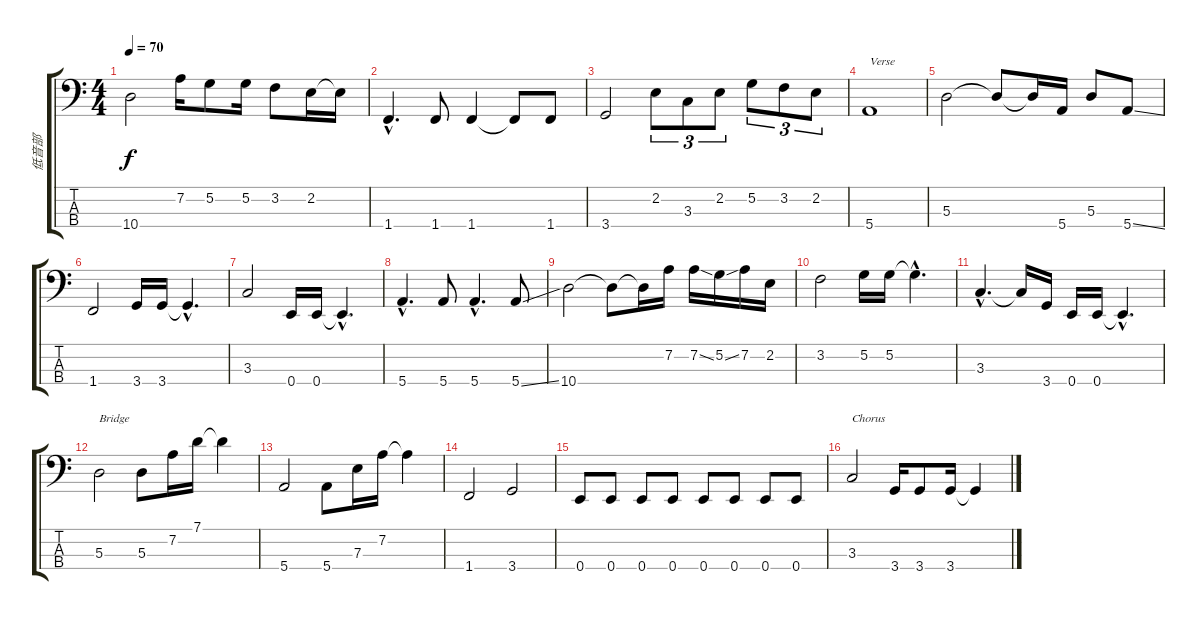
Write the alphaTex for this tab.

\track ("低音部 " "低音部 ") {instrument electricbassfinger}
\staff {score tabs}
\tuning (G2 D2 A1 E1) {hide}
\ts (4 4)
\tempo 70
\clef f4
\ks c
10.4.2{dy f} 7.2.16 5.2.8 5.2.16 3.2.8 2.2.16 2.2{t}.16 |
1.4{hac}.4{d} 1.4.8 1.4.4 1.4{t}.8 1.4.8 |
3.4.2 2.2.8{tu (3 2)} 3.3.8{tu (3 2)} 2.2.8{tu (3 2)} 5.2.8{tu (3 2)} 3.2.8{tu (3 2)} 2.2.8{tu (3 2)} |
5.4.1{txt "Verse"} |
5.3.2 5.3{t}.8 5.3{t}.16 5.4.16 5.3.8 5.4{ss}.8 |
1.4.2 3.4.16 3.4.16 3.4{hac t}.4{d} |
3.3.2 0.4.16 0.4.16 0.4{hac t}.4{d} |
5.4{hac}.4{d} 5.4.8 5.4{hac}.4{d} 5.4{ss}.8 |
10.4.2 10.4{t}.8 10.4{t}.16 7.2.16 7.2{ss}.16 5.2{ss}.16 7.2.16 2.2.16 |
3.2.2 5.2.16 5.2.16 5.2{hac t}.4{d} |
3.3{hac}.4{d} 3.3{t}.16 3.4.16 0.4.16 0.4.16 0.4{hac t}.4{d} |
5.3.2{txt "Bridge"} 5.3.8 7.2.16 7.1.16 7.1{t}.4 |
5.4.2 5.4.8 7.3.16 7.2.16 7.2{t}.4 |
1.4.2 3.4.2 |
0.4.8 0.4.8 0.4.8 0.4.8 0.4.8 0.4.8 0.4.8 0.4.8 |
3.3.2{txt "Chorus"} 3.4.16 3.4.8 3.4.16 3.4{t}.4
